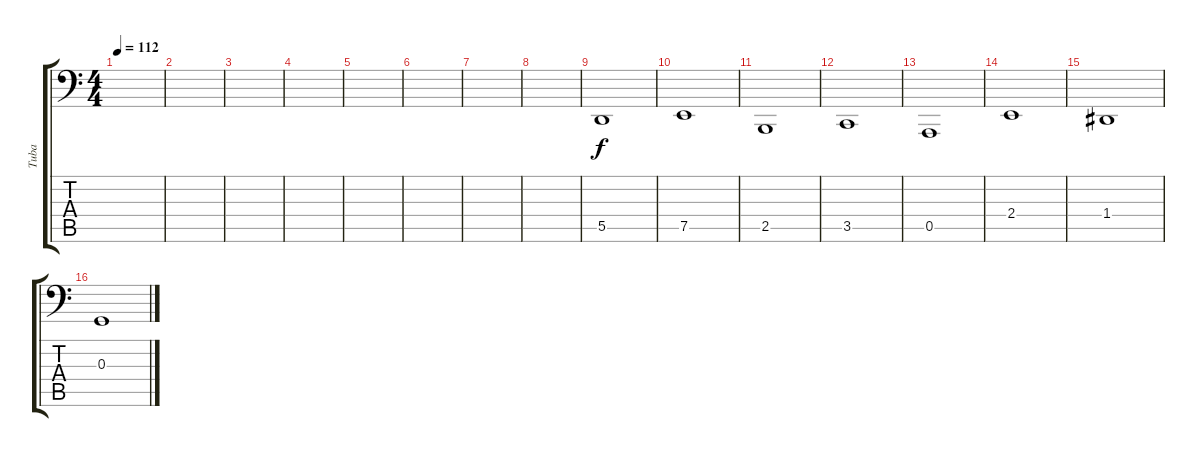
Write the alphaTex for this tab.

\track ("Tuba" "Tuba") {instrument tuba}
\staff {score tabs}
\tuning (E3 B2 G2 D2 A1 E1) {hide}
\ts (4 4)
\tempo 112
\clef f4
\ks c
|
|
|
|
|
|
|
|
5.5.1 |
7.5.1 |
2.5.1 |
3.5.1 |
0.5.1 |
2.4.1 |
1.4.1 |
0.3.1
